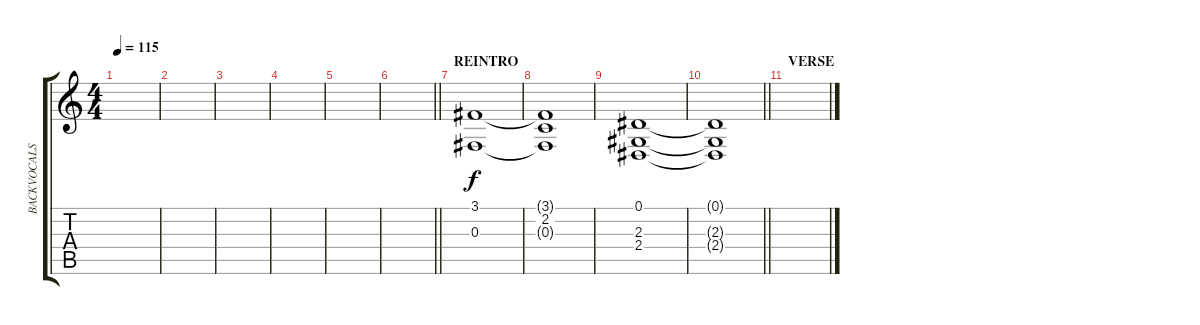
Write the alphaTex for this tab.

\track ("BACKVOCALS" "BACKVOCALS") {instrument clarinet}
\staff {score tabs}
\tuning (Eb4 Bb3 Gb3 Db3 Ab2 Eb2) {hide}
\ts (4 4)
\tempo 115
\clef g2
\ks c
|
|
|
|
|
\barLineRight lightlight
|
\section ("" "REINTRO")
(3.1 0.3).1 |
(3.1{t} 2.2 0.3{t}).1 |
(0.1 2.3 2.4).1 |
\barLineRight lightlight
(0.1{t} 2.3{t} 2.4{t}).1 |
\section ("" "VERSE")
